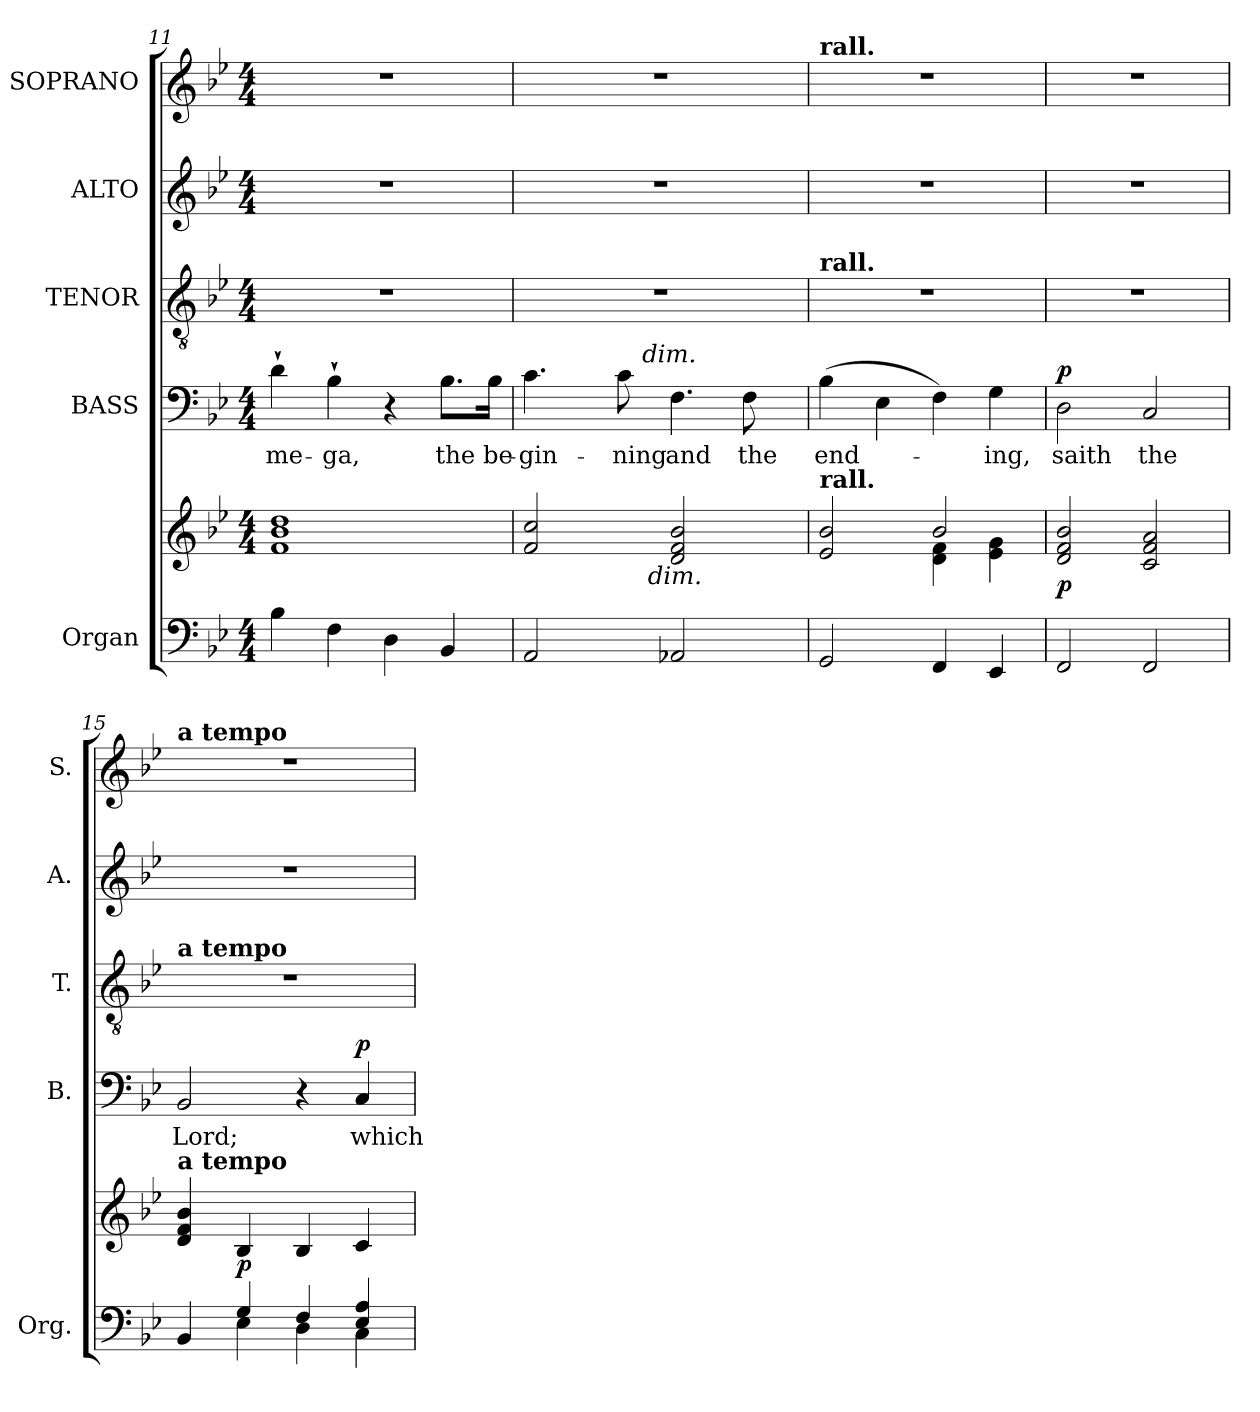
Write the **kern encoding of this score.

**kern	**kern	**dynam	**kern	**text	**dynam	**kern	**kern	**kern
*part5	*part5	*part5	*part4	*part4	*part4	*part3	*part2	*part1
*staff6	*staff5	*staff5/6	*staff4	*staff4	*staff4	*staff3	*staff2	*staff1
*I"Organ	*	*	*I"BASS	*	*	*I"TENOR	*I"ALTO	*I"SOPRANO
*I'Org.	*	*	*I'B.	*	*	*I'T.	*I'A.	*I'S.
*clefF4	*clefG2	*	*clefF4	*	*	*clefGv2	*clefG2	*clefG2
*	*	*	*	*	*	*ITrd7c12	*	*
*k[b-e-]	*k[b-e-]	*	*k[b-e-]	*	*	*k[b-e-]	*k[b-e-]	*k[b-e-]
*B-:	*B-:	*	*B-:	*	*	*B-:	*B-:	*B-:
*M4/4	*M4/4	*	*M4/4	*	*	*M4/4	*M4/4	*M4/4
=11	=11	=11	=11	=11	=11	=11	=11	=11
!	!	!	!	!LO:LY:b:color=#000000	!	!	!	!
4B-i\	1fi 1b-i 1ddi	.	4d`i\	-me-	.	1r	1r	1r
!	!	!	!	!LO:LY:b:color=#000000	!	!	!	!
4Fi\	.	.	4B-`i\	-ga,	.	.	.	.
4Di\	.	.	4r	.	.	.	.	.
!	!	!	!	!LO:LY:b:color=#000000	!	!	!	!
4BB-i/	.	.	8.B-i\L	the	.	.	.	.
!	!	!	!	!LO:LY:b:color=#000000	!	!	!	!
.	.	.	16B-i\Jk	be-	.	.	.	.
=12	=12	=12	=12	=12	=12	=12	=12	=12
!	!	!	!	!LO:LY:b:color=#000000	!	!	!	!
*	*^	*	*^	*	*	*	*	*
2AAi/	2fi/ 2cci	4ryy	.	4.ci\	4..ryy	-gin-	.	1r	1r	1r
.	.	8ryy	.	.	.	.	.	.	.	.
!	!	!	!	!	!	!LO:LY:b:color=#000000	!	!	!	!
.	.	16ryy	.	8ci\	.	-ning	.	.	.	.
!	!	!	!	!	!LO:TX:a:i:t=dim.	!	!	!	!	!
.	.	256ryy	.	.	2ryy	.	.	.	.	.
.	.	1024ryy	.	.	.	.	.	.	.	.
!	!	!LO:TX:b:i:t=dim.	!	!	!	!	!	!	!	!
.	.	2ryy	.	.	.	.	.	.	.	.
!	!	!	!	!	!	!LO:LY:b:color=#000000	!	!	!	!
2AA-Xi/	2di/ 2fi 2b-i	.	.	4.Fi\	.	and	.	.	.	.
!	!	!	!	!	!	!LO:LY:b:color=#000000	!	!	!	!
.	.	.	.	8Fi\	.	the	.	.	.	.
.	.	.	.	.	16ryy	.	.	.	.	.
.	.	32ryy	.	.	.	.	.	.	.	.
.	.	64ryy	.	.	.	.	.	.	.	.
.	.	128ryy	.	.	.	.	.	.	.	.
.	.	512.ryy	.	.	.	.	.	.	.	.
*	*	*	*	*v	*v	*	*	*	*	*
=13	=13	=13	=13	=13	=13	=13	=13	=13	=13
*	*	*	*	*^	*	*	*	*	*
!	!	!	!	!	!	!	!	!	!	!LO:TX:a:B:t=rall.
!	!	!	!	!	!	!	!	!LO:TX:a:B:t=rall.	!	!
!	!LO:TX:a:B:t=rall.	!	!	!	!	!	!	!	!	!
!	!	!	!	!	!	!LO:LY:b:color=#000000	!	!	!	!
*	*	*	*	*v	*v	*	*	*	*	*
2GGi/	2e-i/ 2b-i	2ryy	.	(4B-i\	end-	.	1r	1r	1r
.	.	.	.	4E-i\	.	.	.	.	.
4FFi/	2b-i/	4di\ 4fi	.	4Fi\)	.	.	.	.	.
!	!	!	!	!	!LO:LY:b:color=#000000	!	!	!	!
4EE-i/	.	4e-i\ 4gi	.	4Gi\	-ing,	.	.	.	.
*	*v	*v	*	*	*	*	*	*	*
=14	=14	=14	=14	=14	=14	=14	=14	=14
*	*^	*	*	*	*	*	*	*
!	!	!	!	!	!LO:LY:b:color=#000000	!	!	!	!
*	*v	*v	*	*	*	*	*	*	*
2FFi/	2di/ 2fi 2b-i	p	2Di\	saith	p	1r	1r	1r
!	!	!	!	!LO:LY:b:color=#000000	!	!	!	!
2FFi/	2ci/ 2fi 2ai	.	2Ci/	the	.	.	.	.
=15	=15	=15	=15	=15	=15	=15	=15	=15
*^	*	*	*	*	*	*	*	*
!	!	!	!	!	!	!	!	!	!LO:TX:a:B:t=a tempo
!	!	!	!	!	!	!	!LO:TX:a:B:t=a tempo	!	!
!	!	!LO:TX:a:B:t=a tempo	!	!	!	!	!	!	!
!	!	!	!	!	!LO:LY:b:color=#000000	!	!	!	!
4BB-i/	4ryy	4di/ 4fi 4b-i	.	2BB-i/	Lord;	.	1r	1r	1r
4Gi/	4E-i\	4B-i/	p	.	.	.	.	.	.
4Fi/	4Di\	4B-i/	.	4r	.	.	.	.	.
!	!	!	!	!	!LO:LY:b:color=#000000	!	!	!	!
4E-i/ 4Ai	4Ci\	4ci/	.	4Ci/	which	p	.	.	.
*v	*v	*	*	*	*	*	*	*	*
=	=	=	=	=	=	=	=	=
*-	*-	*-	*-	*-	*-	*-	*-	*-
